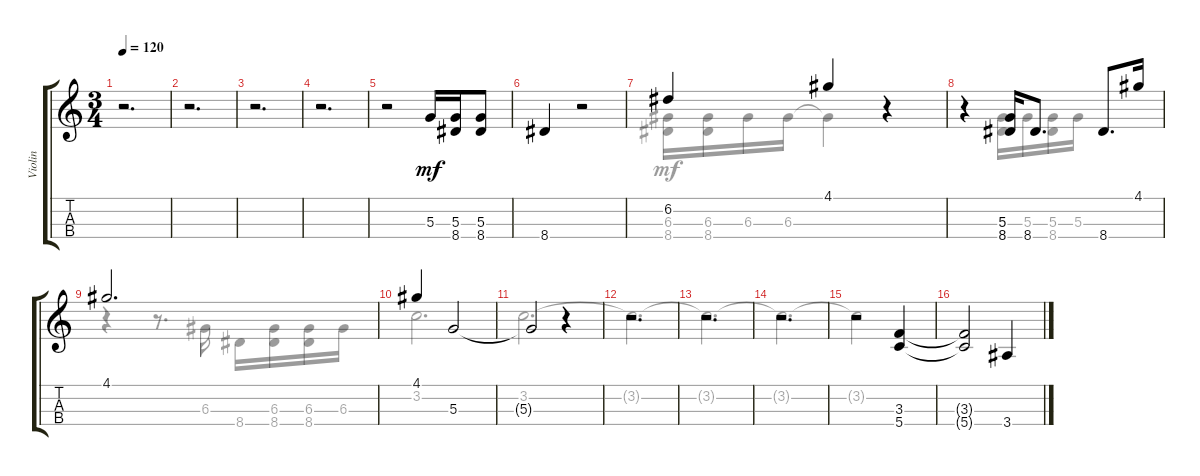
\track ("Violin" "Violin") {instrument synthstrings1}
\staff {score tabs}
\tuning (E5 A4 D4 G3) {hide}
\voice
\ts (3 4)
\tempo 120
\clef g2
\ks aminor
r.2{d dy mf} |
r.2{d} |
r.2{d} |
r.2{d} |
r.2 5.3.16 (5.3 8.4).16 (5.3 8.4).8 |
8.4.4 r.2 |
6.2.4 4.1.4 r.4 |
r.4 (5.3 8.4).16 8.4.8{d} 8.4.8{d} 4.1.16 |
4.1.2{d} |
4.1.4 5.3.2 |
5.3{t}.2 r.4 |
r.2{d} |
r.2{d} |
r.2{d} |
r.2 (3.3 5.4).4 |
(3.3{t} 5.4{t}).2 3.4.4
\voice
\clef g2
\ottava regular
\simile none
\ks aminor
|
|
|
|
|
|
(6.3 8.4).16 (6.3 8.4).16 6.3.16 6.3.16 6.3{t}.4 |
r.4 (5.3 8.4).16 5.3.16 (5.3 8.4).16 5.3.16 |
r.4 r.8{d} 6.3.16 8.4.16 (6.3 8.4).16 (6.3 8.4).16 6.3.16 |
3.2.2{d} |
3.2.2{d} |
3.2{t}.2{d} |
3.2{t}.2{d} |
3.2{t}.2{d} |
3.2{t}.2 |
